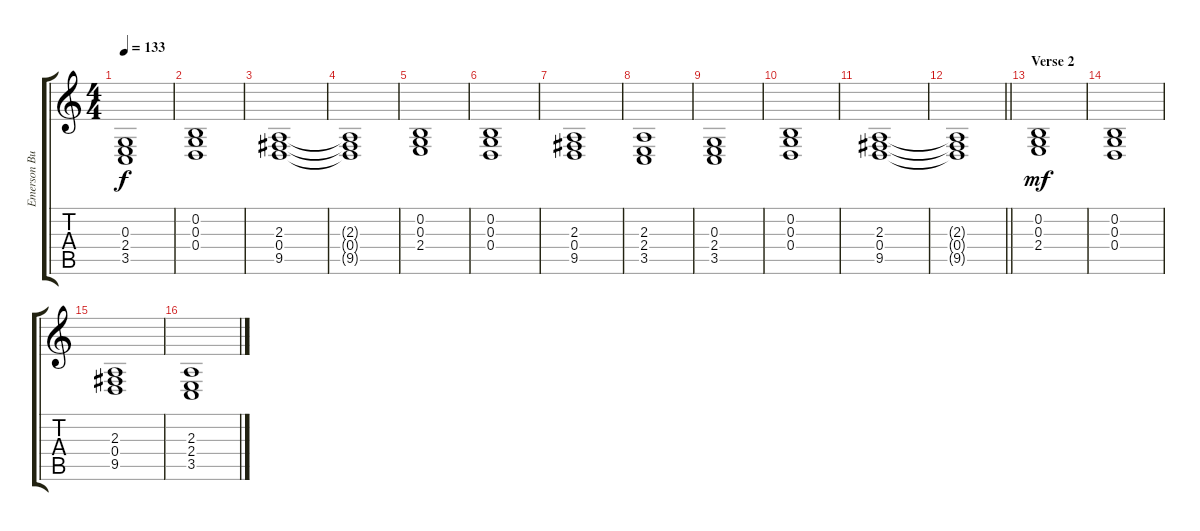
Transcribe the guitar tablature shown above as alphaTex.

\track ("Emerson Burton (Keyboard)" "Emerson Bu") {instrument pad2warm}
\staff {score tabs}
\tuning (E4 B3 G3 D3 A2 E2) {hide}
\ts (4 4)
\tempo 133
\clef g2
\ks c
(0.3 2.4 3.5).1{dy f} |
(0.2 0.3 0.4).1 |
(2.3 0.4 9.5).1 |
(2.3{t} 0.4{t} 9.5{t}).1 |
(0.2 0.3 2.4).1 |
(0.2 0.3 0.4).1 |
(2.3 0.4 9.5).1 |
(2.3 2.4 3.5).1 |
(0.3 2.4 3.5).1 |
(0.2 0.3 0.4).1 |
(2.3 0.4 9.5).1 |
\barLineRight lightlight
(2.3{t} 0.4{t} 9.5{t}).1 |
\section ("" "Verse 2")
(0.2 0.3 2.4).1{dy mf} |
(0.2 0.3 0.4).1 |
(2.3 0.4 9.5).1 |
(2.3 2.4 3.5).1
